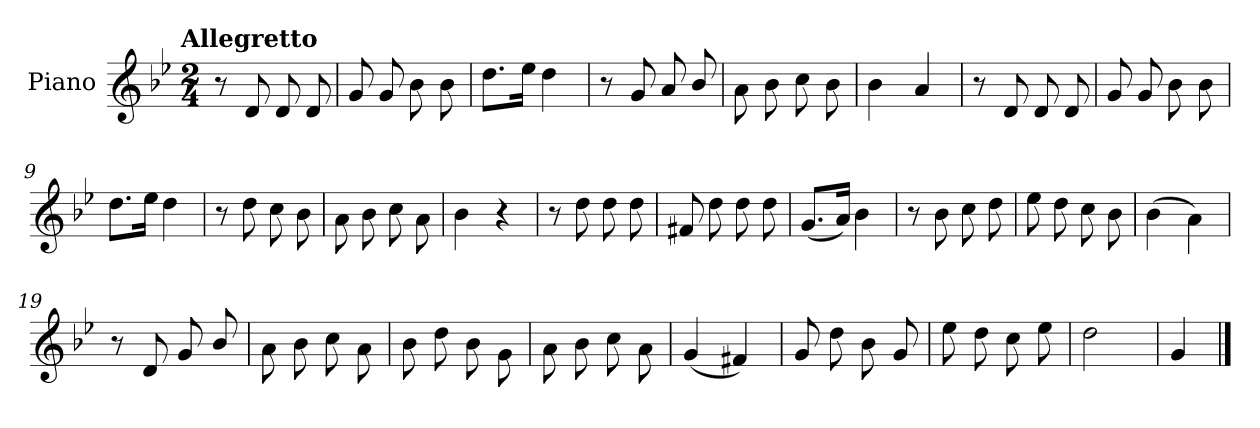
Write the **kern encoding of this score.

**kern
*part1
*staff1
*I"Piano
*I'Pno.
*clefG2
*k[b-e-]
!!LO:TX:omd:t=Allegretto
*M2/4
*MM116
=1
8r
8d/
8d/
8d/
=2
8g/
8g/
8b-\
8b-\
=3
8.dd\L
16ee-\Jk
4dd\
=4
8r
8g/
8a/
8b-/
!!LO:LB:g=z
=5
8a\
8b-\
8cc\
8b-\
=6
4b-\
4a/
=7
8r
8d/
8d/
8d/
=8
8g/
8g/
8b-\
8b-\
=9
8.dd\L
16ee-\Jk
4dd\
!!LO:LB:g=z
=10
8r
8dd\
8cc\
8b-\
=11
8a\
8b-\
8cc\
8a\
=12
4b-\
4r
=13
8r
8dd\
8dd\
8dd\
=14
8f#X/
8dd\
8dd\
8dd\
!!LO:LB:g=z
=15
(<8.g/L
16a/Jk)
4b-\
=16
8r
8b-\
8cc\
8dd\
=17
8ee-\
8dd\
8cc\
8b-\
=18
(>4b-\
4a\)
=19
8r
8d/
8g/
8b-/
=20
8a\
8b-\
8cc\
8a\
!!LO:LB:g=z
=21
8b-\
8dd\
8b-\
8g\
=22
8a\
8b-\
8cc\
8a\
=23
(<4g/
4f#X/)
=24
8g/
8dd\
8b-\
8g/
=25
8ee-\
8dd\
8cc\
8ee-\
=26
2dd\
=27
4g/
==
*-
